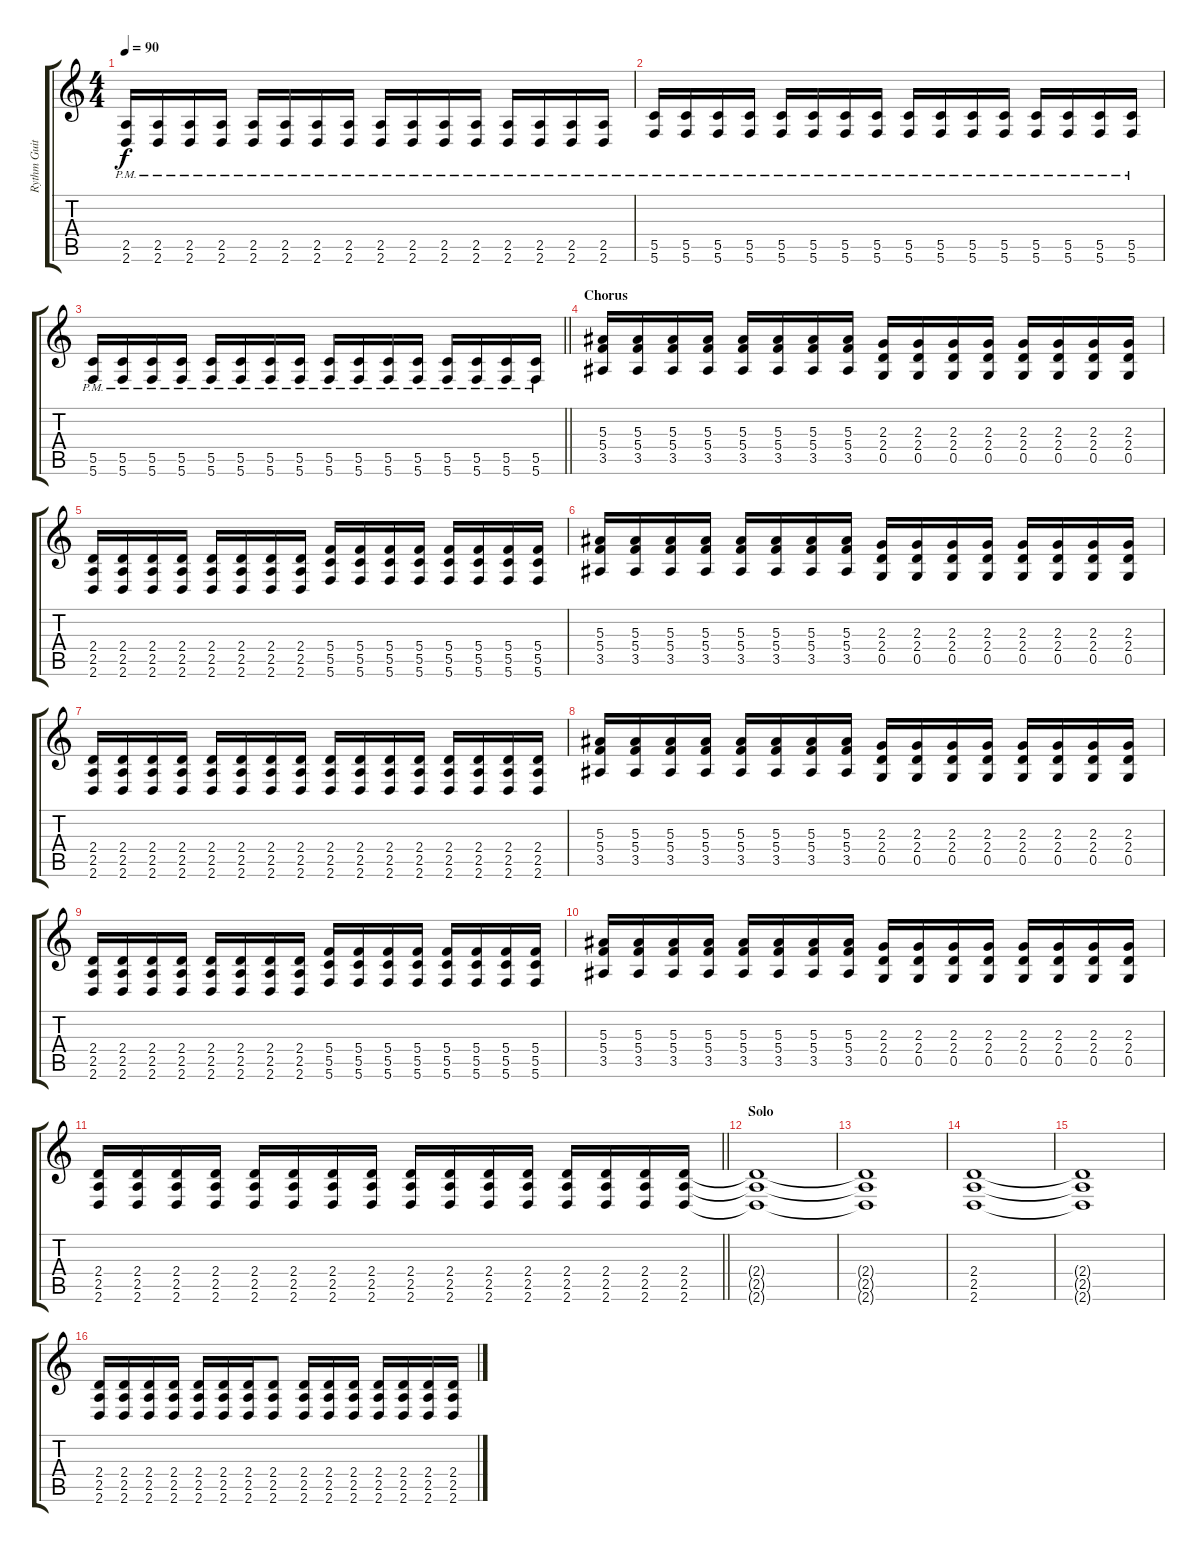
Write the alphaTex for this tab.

\track ("Rythm Guitar" "Rythm Guit") {instrument distortionguitar}
\staff {score tabs}
\tuning (D4 A3 F3 C3 G2 C2) {hide}
\ts (4 4)
\tempo 90
\clef g2
\ks c
(2.5{pm} 2.6{pm}).16{dy f} (2.5{pm} 2.6{pm}).16 (2.5{pm} 2.6{pm}).16 (2.5{pm} 2.6{pm}).16 (2.5{pm} 2.6{pm}).16 (2.5{pm} 2.6{pm}).16 (2.5{pm} 2.6{pm}).16 (2.5{pm} 2.6{pm}).16 (2.5{pm} 2.6{pm}).16 (2.5{pm} 2.6{pm}).16 (2.5{pm} 2.6{pm}).16 (2.5{pm} 2.6{pm}).16 (2.5{pm} 2.6{pm}).16 (2.5{pm} 2.6{pm}).16 (2.5{pm} 2.6{pm}).16 (2.5{pm} 2.6{pm}).16 |
(5.5{pm} 5.6{pm}).16 (5.5{pm} 5.6{pm}).16 (5.5{pm} 5.6{pm}).16 (5.5{pm} 5.6{pm}).16 (5.5{pm} 5.6{pm}).16 (5.5{pm} 5.6{pm}).16 (5.5{pm} 5.6{pm}).16 (5.5{pm} 5.6{pm}).16 (5.5{pm} 5.6{pm}).16 (5.5{pm} 5.6{pm}).16 (5.5{pm} 5.6{pm}).16 (5.5{pm} 5.6{pm}).16 (5.5{pm} 5.6{pm}).16 (5.5{pm} 5.6{pm}).16 (5.5{pm} 5.6{pm}).16 (5.5{pm} 5.6{pm}).16 |
\barLineRight lightlight
(5.5{pm} 5.6{pm}).16 (5.5{pm} 5.6{pm}).16 (5.5{pm} 5.6{pm}).16 (5.5{pm} 5.6{pm}).16 (5.5{pm} 5.6{pm}).16 (5.5{pm} 5.6{pm}).16 (5.5{pm} 5.6{pm}).16 (5.5{pm} 5.6{pm}).16 (5.5{pm} 5.6{pm}).16 (5.5{pm} 5.6{pm}).16 (5.5{pm} 5.6{pm}).16 (5.5{pm} 5.6{pm}).16 (5.5{pm} 5.6{pm}).16 (5.5{pm} 5.6{pm}).16 (5.5{pm} 5.6{pm}).16 (5.5{pm} 5.6{pm}).16 |
\section ("" "Chorus")
(5.3 5.4 3.5).16 (5.3 5.4 3.5).16 (5.3 5.4 3.5).16 (5.3 5.4 3.5).16 (5.3 5.4 3.5).16 (5.3 5.4 3.5).16 (5.3 5.4 3.5).16 (5.3 5.4 3.5).16 (2.3 2.4 0.5).16 (2.3 2.4 0.5).16 (2.3 2.4 0.5).16 (2.3 2.4 0.5).16 (2.3 2.4 0.5).16 (2.3 2.4 0.5).16 (2.3 2.4 0.5).16 (2.3 2.4 0.5).16 |
(2.4 2.5 2.6).16 (2.4 2.5 2.6).16 (2.4 2.5 2.6).16 (2.4 2.5 2.6).16 (2.4 2.5 2.6).16 (2.4 2.5 2.6).16 (2.4 2.5 2.6).16 (2.4 2.5 2.6).16 (5.4 5.5 5.6).16 (5.4 5.5 5.6).16 (5.4 5.5 5.6).16 (5.4 5.5 5.6).16 (5.4 5.5 5.6).16 (5.4 5.5 5.6).16 (5.4 5.5 5.6).16 (5.4 5.5 5.6).16 |
(5.3 5.4 3.5).16 (5.3 5.4 3.5).16 (5.3 5.4 3.5).16 (5.3 5.4 3.5).16 (5.3 5.4 3.5).16 (5.3 5.4 3.5).16 (5.3 5.4 3.5).16 (5.3 5.4 3.5).16 (2.3 2.4 0.5).16 (2.3 2.4 0.5).16 (2.3 2.4 0.5).16 (2.3 2.4 0.5).16 (2.3 2.4 0.5).16 (2.3 2.4 0.5).16 (2.3 2.4 0.5).16 (2.3 2.4 0.5).16 |
(2.4 2.5 2.6).16 (2.4 2.5 2.6).16 (2.4 2.5 2.6).16 (2.4 2.5 2.6).16 (2.4 2.5 2.6).16 (2.4 2.5 2.6).16 (2.4 2.5 2.6).16 (2.4 2.5 2.6).16 (2.4 2.5 2.6).16 (2.4 2.5 2.6).16 (2.4 2.5 2.6).16 (2.4 2.5 2.6).16 (2.4 2.5 2.6).16 (2.4 2.5 2.6).16 (2.4 2.5 2.6).16 (2.4 2.5 2.6).16 |
(5.3 5.4 3.5).16 (5.3 5.4 3.5).16 (5.3 5.4 3.5).16 (5.3 5.4 3.5).16 (5.3 5.4 3.5).16 (5.3 5.4 3.5).16 (5.3 5.4 3.5).16 (5.3 5.4 3.5).16 (2.3 2.4 0.5).16 (2.3 2.4 0.5).16 (2.3 2.4 0.5).16 (2.3 2.4 0.5).16 (2.3 2.4 0.5).16 (2.3 2.4 0.5).16 (2.3 2.4 0.5).16 (2.3 2.4 0.5).16 |
(2.4 2.5 2.6).16 (2.4 2.5 2.6).16 (2.4 2.5 2.6).16 (2.4 2.5 2.6).16 (2.4 2.5 2.6).16 (2.4 2.5 2.6).16 (2.4 2.5 2.6).16 (2.4 2.5 2.6).16 (5.4 5.5 5.6).16 (5.4 5.5 5.6).16 (5.4 5.5 5.6).16 (5.4 5.5 5.6).16 (5.4 5.5 5.6).16 (5.4 5.5 5.6).16 (5.4 5.5 5.6).16 (5.4 5.5 5.6).16 |
(5.3 5.4 3.5).16 (5.3 5.4 3.5).16 (5.3 5.4 3.5).16 (5.3 5.4 3.5).16 (5.3 5.4 3.5).16 (5.3 5.4 3.5).16 (5.3 5.4 3.5).16 (5.3 5.4 3.5).16 (2.3 2.4 0.5).16 (2.3 2.4 0.5).16 (2.3 2.4 0.5).16 (2.3 2.4 0.5).16 (2.3 2.4 0.5).16 (2.3 2.4 0.5).16 (2.3 2.4 0.5).16 (2.3 2.4 0.5).16 |
\barLineRight lightlight
(2.4 2.5 2.6).16 (2.4 2.5 2.6).16 (2.4 2.5 2.6).16 (2.4 2.5 2.6).16 (2.4 2.5 2.6).16 (2.4 2.5 2.6).16 (2.4 2.5 2.6).16 (2.4 2.5 2.6).16 (2.4 2.5 2.6).16 (2.4 2.5 2.6).16 (2.4 2.5 2.6).16 (2.4 2.5 2.6).16 (2.4 2.5 2.6).16 (2.4 2.5 2.6).16 (2.4 2.5 2.6).16 (2.4 2.5 2.6).16 |
\section ("" "Solo")
(2.4{t} 2.5{t} 2.6{t}).1 |
(2.4{t} 2.5{t} 2.6{t}).1 |
(2.4 2.5 2.6).1 |
(2.4{t} 2.5{t} 2.6{t}).1 |
(2.4 2.5 2.6).16 (2.4 2.5 2.6).16 (2.4 2.5 2.6).16 (2.4 2.5 2.6).16 (2.4 2.5 2.6).16 (2.4 2.5 2.6).16 (2.4 2.5 2.6).16 (2.4 2.5 2.6).8 (2.4 2.5 2.6).16 (2.4 2.5 2.6).16 (2.4 2.5 2.6).16 (2.4 2.5 2.6).16 (2.4 2.5 2.6).16 (2.4 2.5 2.6).16 (2.4 2.5 2.6).16
